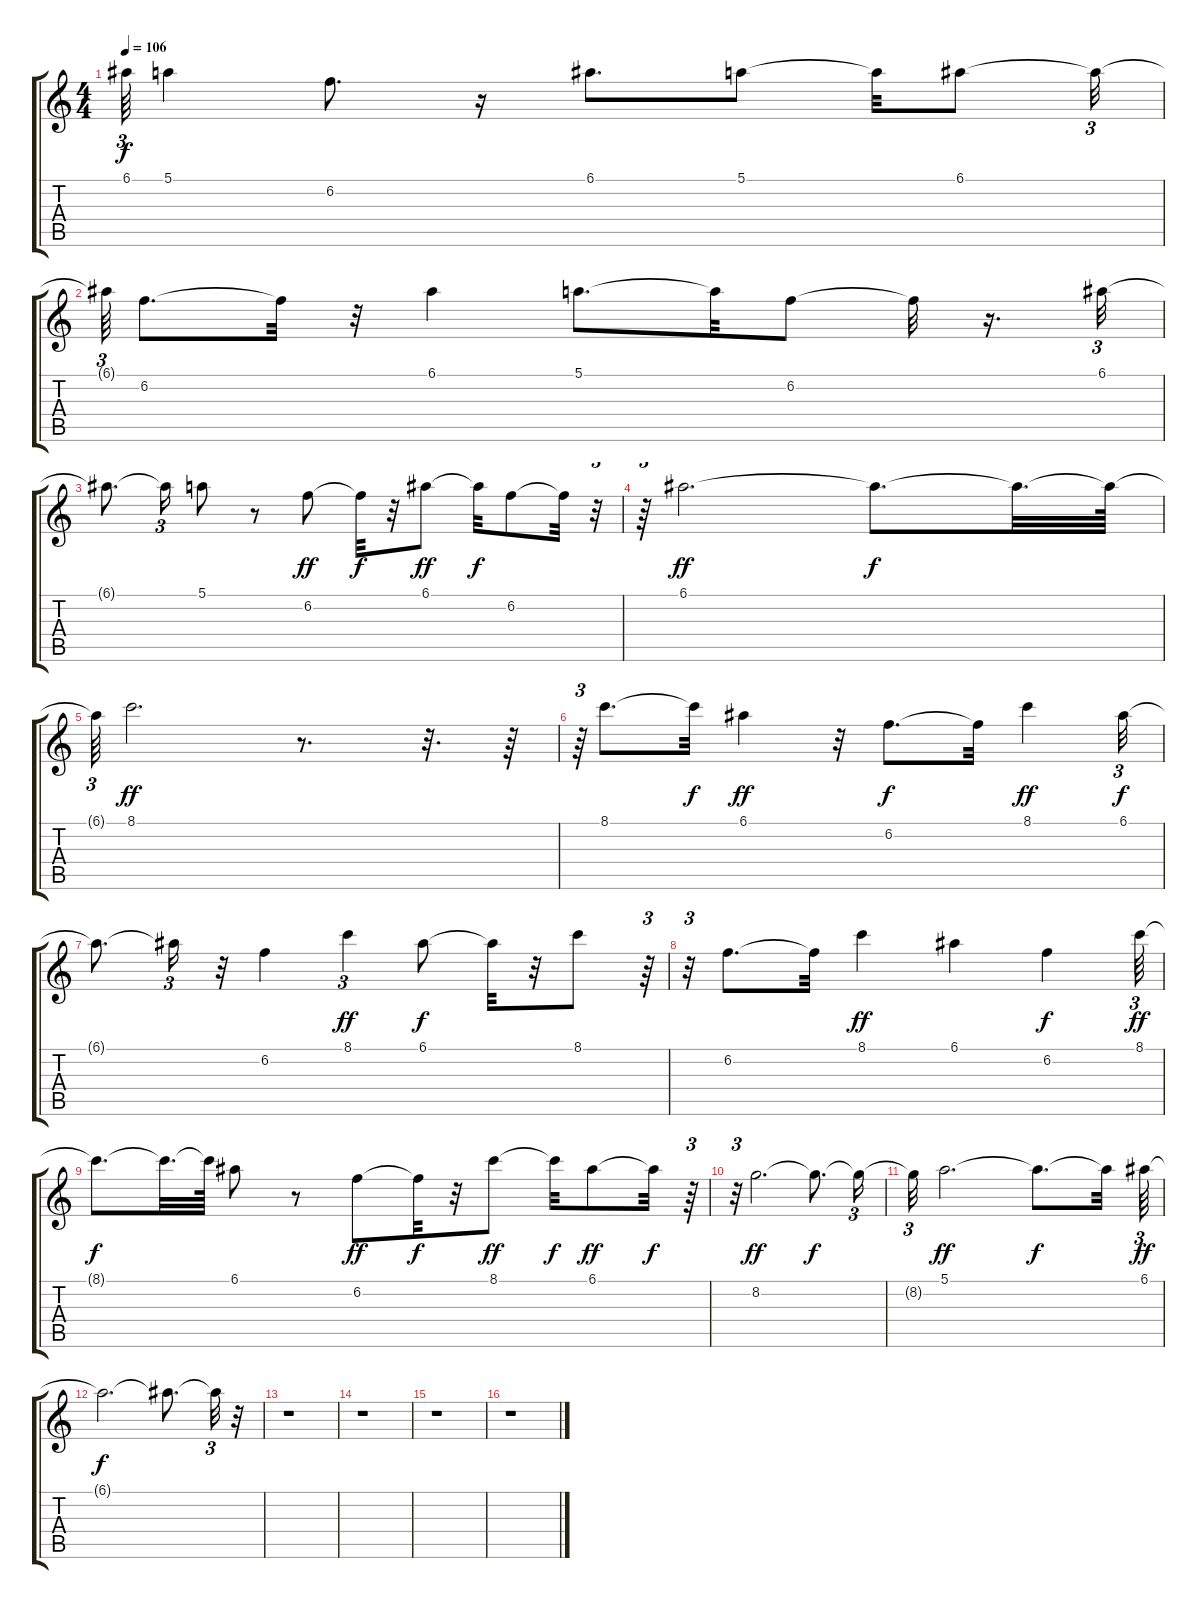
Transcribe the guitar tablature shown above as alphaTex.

\track "" {instrument electricguitarjazz}
\staff {score tabs}
\tuning (E4 B3 G3 D3 A2 E2) {hide}
\ts (4 4)
\tempo 106
\clef g2
\ks c
6.1{t}.64{tu (3 2) dy f} 5.1.4 6.2.8{d} r.16 6.1.8{d} 5.1.8 5.1{t}.32 6.1.8 6.1{t}.32{tu (3 2)} |
6.1{t}.64{tu (3 2)} 6.2.8{d} 6.2{t}.32 r.32 6.1.4 5.1.8{d} 5.1{t}.32 6.2.8 6.2{t}.32 r.16{d} 6.1.32{tu (3 2)} |
6.1{t}.8{d} 6.1{t}.16{tu (3 2)} 5.1.8 r.8 6.2.8{dy ff} 6.2{t}.32{dy f} r.32 6.1.8{dy ff} 6.1{t}.32{dy f} 6.2.8 6.2{t}.32 r.32{tu (3 2)} |
r.64{tu (3 2)} 6.1.2{d dy ff} 6.1{t}.8{d dy f} 6.1{t}.32{d} 6.1{t}.64 |
6.1{t}.64{tu (3 2)} 8.1.2{d dy ff} r.8{d} r.32{d} r.64 |
r.64{tu (3 2)} 8.1.8{d} 8.1{t}.32{dy f} 6.1.4{dy ff} r.32 6.2.8{d dy f} 6.2{t}.32 8.1.4{dy ff} 6.1.32{tu (3 2) dy f} |
6.1{t}.8{d} 6.1{t}.16{tu (3 2)} r.32 6.2.4 8.1.4{tu (3 2) dy ff} 6.1.8{dy f} 6.1{t}.32 r.32 8.1.8 r.64{tu (3 2)} |
r.32{tu (3 2)} 6.2.8{d} 6.2{t}.32 8.1.4{dy ff} 6.1.4 6.2.4{dy f} 8.1.64{tu (3 2) dy ff} |
8.1{t}.8{d dy f} 8.1{t}.32{d} 8.1{t}.64 6.1.8 r.8 6.2.8{dy ff} 6.2{t}.32{dy f} r.32 8.1.8{dy ff} 8.1{t}.32{dy f} 6.1.8{dy ff} 6.1{t}.32{dy f} r.64{tu (3 2)} |
r.32{tu (3 2)} 8.2.2{d dy ff} 8.2{t}.8{d dy f} 8.2{t}.16{tu (3 2)} |
8.2{t}.32{tu (3 2)} 5.1.2{d dy ff} 5.1{t}.8{d dy f} 5.1{t}.32 6.1.64{tu (3 2) dy ff} |
6.1{t}.2{d dy f} 6.1{t}.8{d} 6.1{t}.32{tu (3 2)} r.32 |
r.1 |
r.1 |
r.1 |
r.1
